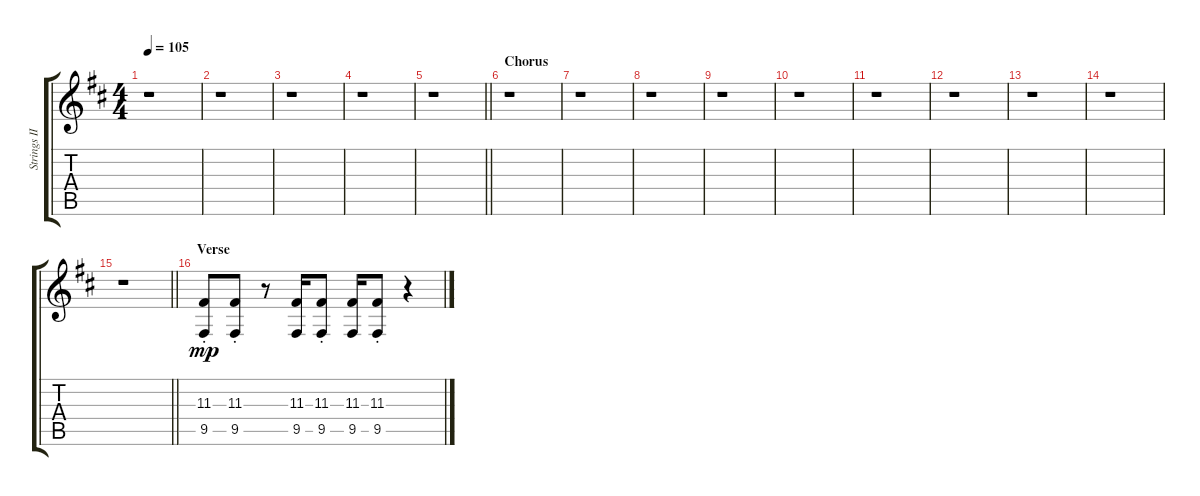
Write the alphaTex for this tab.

\track ("Strings II" "Strings II") {instrument stringensemble1}
\staff {score tabs}
\tuning (E4 B3 G3 D3 A2 E2) {hide}
\ts (4 4)
\tempo 105
\clef g2
\ks d
r.1{dy p} |
r.1 |
r.1 |
r.1 |
\barLineRight lightlight
r.1 |
\section ("" "Chorus")
r.1 |
r.1 |
r.1 |
r.1 |
r.1 |
r.1 |
r.1 |
r.1 |
r.1 |
\barLineRight lightlight
r.1 |
\section ("" "Verse")
(11.3{st} 9.5{st}).8{dy mp volume 13 balance 12} (11.3{st} 9.5{st}).8 r.8 (11.3 9.5).16 (11.3{st} 9.5{st}).8 (11.3 9.5).16 (11.3{st} 9.5{st}).8 r.4
